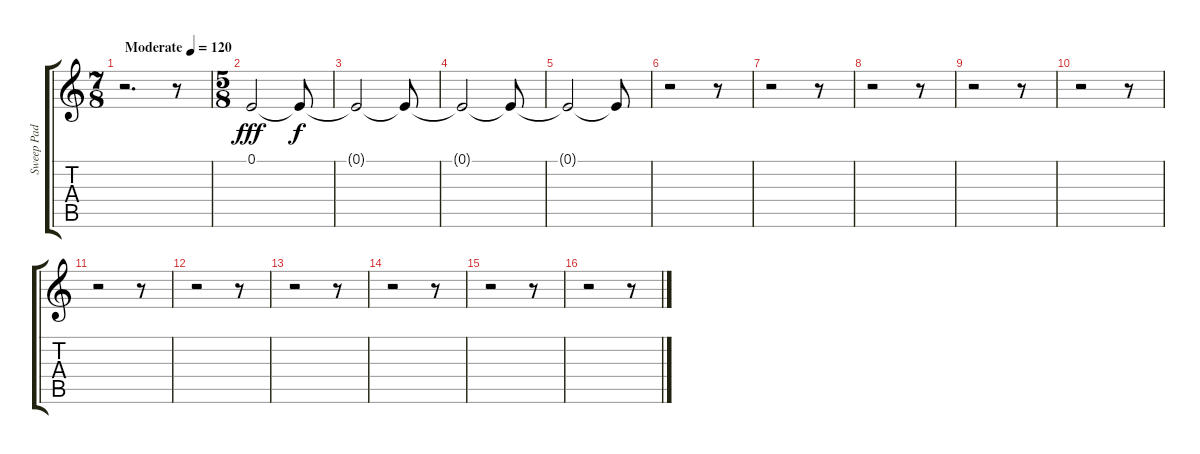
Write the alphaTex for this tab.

\track ("Sweep Pad" "Sweep Pad") {instrument pad8sweep}
\staff {score tabs}
\tuning (E4 B3 G3 D3 A2 E2) {hide}
\ts (7 8)
\tempo (120 "Moderate")
\clef g2
\ks c
r.2{d dy fff instrument pad8sweep} r.8 |
\ts (5 8)
0.1.2 0.1{t}.8{dy f} |
0.1{t}.2 0.1{t}.8 |
0.1{t}.2 0.1{t}.8 |
0.1{t}.2 0.1{t}.8 |
r.2 r.8 |
r.2 r.8 |
r.2 r.8 |
r.2 r.8 |
r.2 r.8 |
r.2 r.8 |
r.2 r.8 |
r.2 r.8 |
r.2 r.8 |
r.2 r.8 |
r.2 r.8
